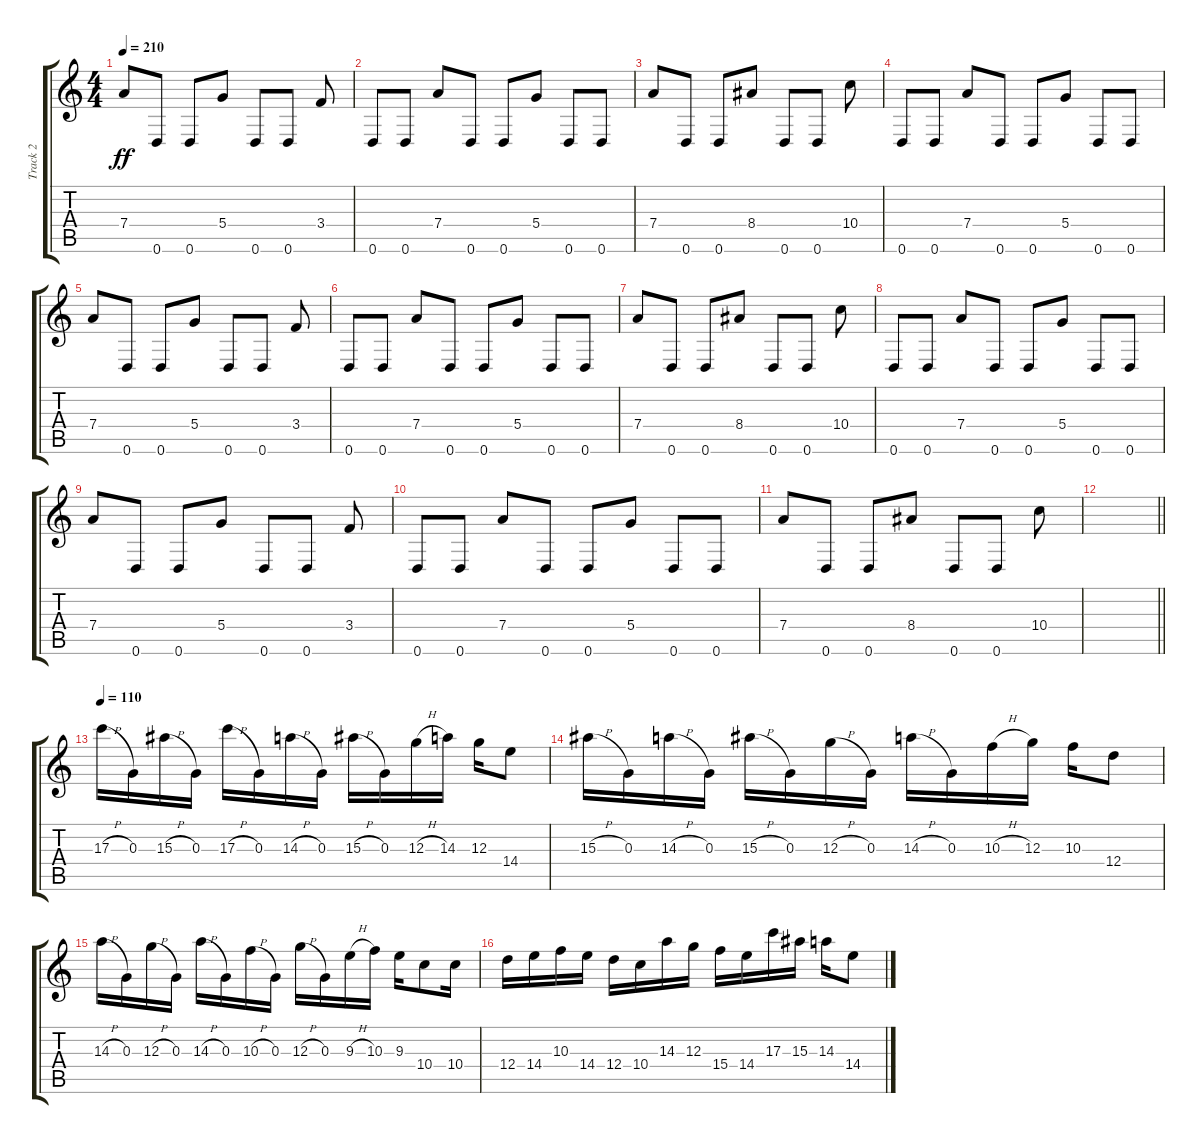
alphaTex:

\track ("Track 2" "Track 2") {instrument distortionguitar}
\staff {score tabs}
\tuning (E4 B3 G3 D3 A2 D2) {hide}
\ts (4 4)
\tempo 210
\clef g2
\ks c
7.4.8{dy ff} 0.6.8 0.6.8 5.4.8 0.6.8 0.6.8 3.4.8 |
0.6.8 0.6.8 7.4.8 0.6.8 0.6.8 5.4.8 0.6.8 0.6.8 |
7.4.8 0.6.8 0.6.8 8.4.8 0.6.8 0.6.8 10.4.8 |
0.6.8 0.6.8 7.4.8 0.6.8 0.6.8 5.4.8 0.6.8 0.6.8 |
7.4.8 0.6.8 0.6.8 5.4.8 0.6.8 0.6.8 3.4.8 |
0.6.8 0.6.8 7.4.8 0.6.8 0.6.8 5.4.8 0.6.8 0.6.8 |
7.4.8 0.6.8 0.6.8 8.4.8 0.6.8 0.6.8 10.4.8 |
0.6.8 0.6.8 7.4.8 0.6.8 0.6.8 5.4.8 0.6.8 0.6.8 |
7.4.8 0.6.8 0.6.8 5.4.8 0.6.8 0.6.8 3.4.8 |
0.6.8 0.6.8 7.4.8 0.6.8 0.6.8 5.4.8 0.6.8 0.6.8 |
7.4.8 0.6.8 0.6.8 8.4.8 0.6.8 0.6.8 10.4.8 |
\barLineRight lightlight
|
\tempo 110
17.3{h}.16 0.3.16 15.3{h}.16 0.3.16 17.3{h}.16 0.3.16 14.3{h}.16 0.3.16 15.3{h}.16 0.3.16 12.3{h}.16 14.3.16 12.3.16 14.4.8 |
15.3{h}.16 0.3.16 14.3{h}.16 0.3.16 15.3{h}.16 0.3.16 12.3{h}.16 0.3.16 14.3{h}.16 0.3.16 10.3{h}.16 12.3.16 10.3.16 12.4.8 |
14.3{h}.16 0.3.16 12.3{h}.16 0.3.16 14.3{h}.16 0.3.16 10.3{h}.16 0.3.16 12.3{h}.16 0.3.16 9.3{h}.16 10.3.16 9.3.16 10.4.8 10.4.16 |
12.4.16 14.4.16 10.3.16 14.4.16 12.4.16 10.4.16 14.3.16 12.3.16 15.4.16 14.4.16 17.3.16 15.3.16 14.3.16 14.4.8
